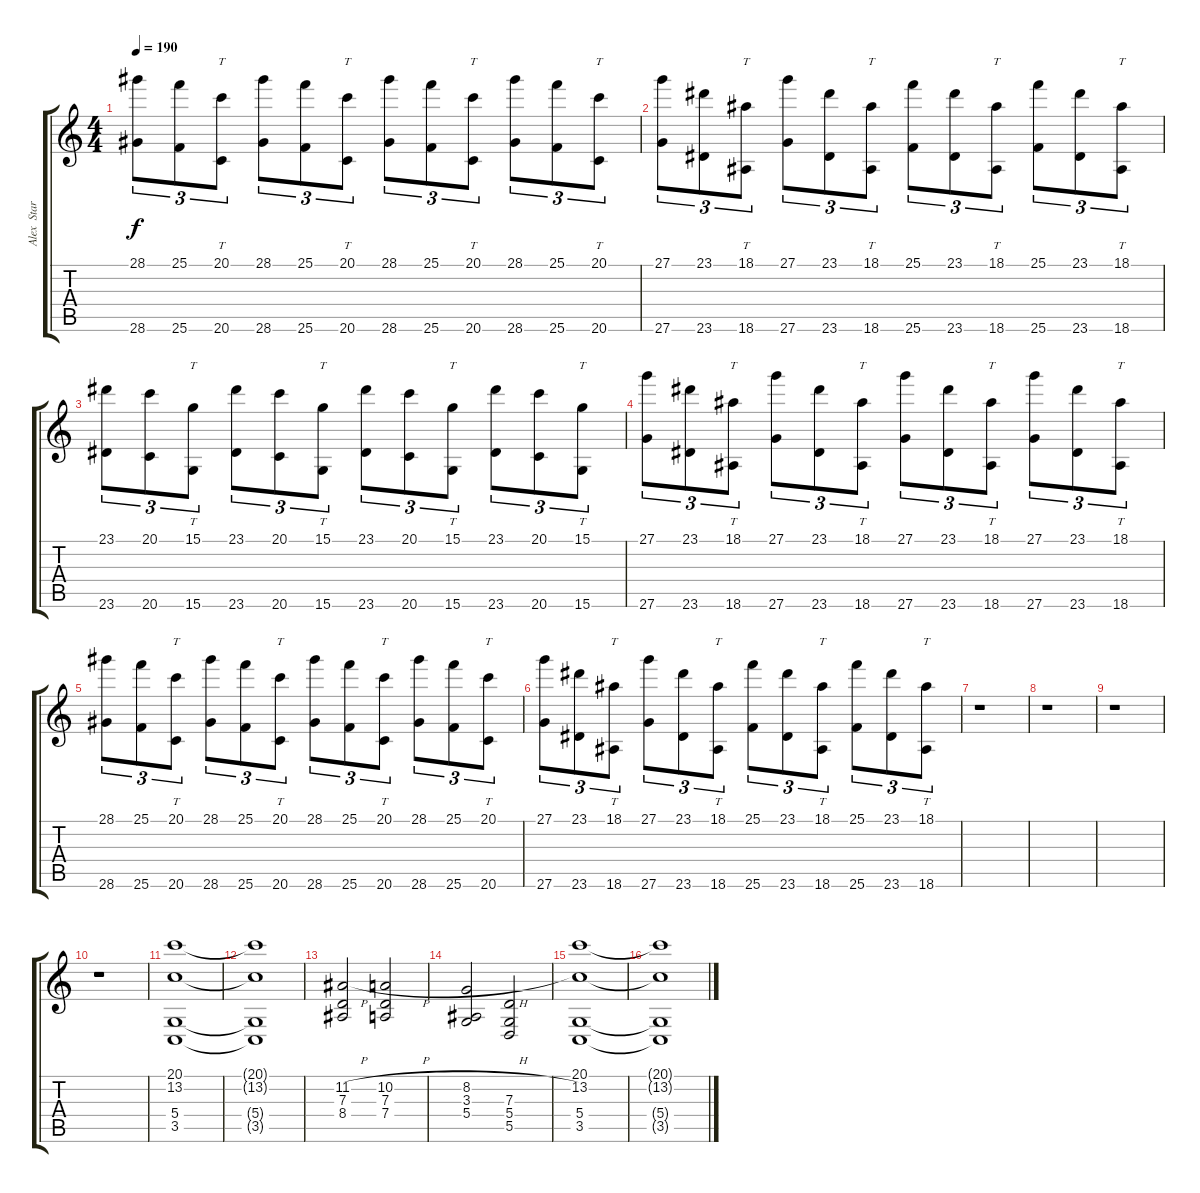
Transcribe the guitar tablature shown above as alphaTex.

\track ("Alex  Staropoli 1" "Alex  Star") {instrument orchestrahit}
\staff {score tabs}
\tuning (E4 B3 G3 D3 A2 E2) {hide}
\ts (4 4)
\tempo 190
\clef g2
\ks c
(28.1 28.6).8{tu (3 2) dy f} (25.1 25.6).8{tu (3 2)} (20.1 20.6).8{tt tu (3 2)} (28.1 28.6).8{tu (3 2)} (25.1 25.6).8{tu (3 2)} (20.1 20.6).8{tt tu (3 2)} (28.1 28.6).8{tu (3 2)} (25.1 25.6).8{tu (3 2)} (20.1 20.6).8{tt tu (3 2)} (28.1 28.6).8{tu (3 2)} (25.1 25.6).8{tu (3 2)} (20.1 20.6).8{tt tu (3 2)} |
(27.1 27.6).8{tu (3 2)} (23.1 23.6).8{tu (3 2)} (18.1 18.6).8{tt tu (3 2)} (27.1 27.6).8{tu (3 2)} (23.1 23.6).8{tu (3 2)} (18.1 18.6).8{tt tu (3 2)} (25.1 25.6).8{tu (3 2)} (23.1 23.6).8{tu (3 2)} (18.1 18.6).8{tt tu (3 2)} (25.1 25.6).8{tu (3 2)} (23.1 23.6).8{tu (3 2)} (18.1 18.6).8{tt tu (3 2)} |
(23.1 23.6).8{tu (3 2) instrument churchorgan} (20.1 20.6).8{tu (3 2)} (15.1 15.6).8{tt tu (3 2)} (23.1 23.6).8{tu (3 2)} (20.1 20.6).8{tu (3 2)} (15.1 15.6).8{tt tu (3 2)} (23.1 23.6).8{tu (3 2)} (20.1 20.6).8{tu (3 2)} (15.1 15.6).8{tt tu (3 2)} (23.1 23.6).8{tu (3 2)} (20.1 20.6).8{tu (3 2)} (15.1 15.6).8{tt tu (3 2)} |
(27.1 27.6).8{tu (3 2)} (23.1 23.6).8{tu (3 2)} (18.1 18.6).8{tt tu (3 2)} (27.1 27.6).8{tu (3 2)} (23.1 23.6).8{tu (3 2)} (18.1 18.6).8{tt tu (3 2)} (27.1 27.6).8{tu (3 2)} (23.1 23.6).8{tu (3 2)} (18.1 18.6).8{tt tu (3 2)} (27.1 27.6).8{tu (3 2)} (23.1 23.6).8{tu (3 2)} (18.1 18.6).8{tt tu (3 2)} |
(28.1 28.6).8{tu (3 2)} (25.1 25.6).8{tu (3 2)} (20.1 20.6).8{tt tu (3 2)} (28.1 28.6).8{tu (3 2)} (25.1 25.6).8{tu (3 2)} (20.1 20.6).8{tt tu (3 2)} (28.1 28.6).8{tu (3 2)} (25.1 25.6).8{tu (3 2)} (20.1 20.6).8{tt tu (3 2)} (28.1 28.6).8{tu (3 2)} (25.1 25.6).8{tu (3 2)} (20.1 20.6).8{tt tu (3 2)} |
(27.1 27.6).8{tu (3 2)} (23.1 23.6).8{tu (3 2)} (18.1 18.6).8{tt tu (3 2)} (27.1 27.6).8{tu (3 2)} (23.1 23.6).8{tu (3 2)} (18.1 18.6).8{tt tu (3 2)} (25.1 25.6).8{tu (3 2)} (23.1 23.6).8{tu (3 2)} (18.1 18.6).8{tt tu (3 2)} (25.1 25.6).8{tu (3 2)} (23.1 23.6).8{tu (3 2)} (18.1 18.6).8{tt tu (3 2)} |
r.1 |
r.1 |
r.1 |
r.1 |
(20.1 13.2 5.4 3.5).1{instrument stringensemble1} |
(20.1{t} 13.2{t} 5.4{t} 3.5{t}).1 |
(11.2{h} 7.3 8.4).2 (10.2{h} 7.3 7.4).2 |
(8.2{h} 3.3 5.4).2 (7.3 5.4 5.5).2 |
(20.1 13.2 5.4 3.5).1 |
(20.1{t} 13.2{t} 5.4{t} 3.5{t}).1
